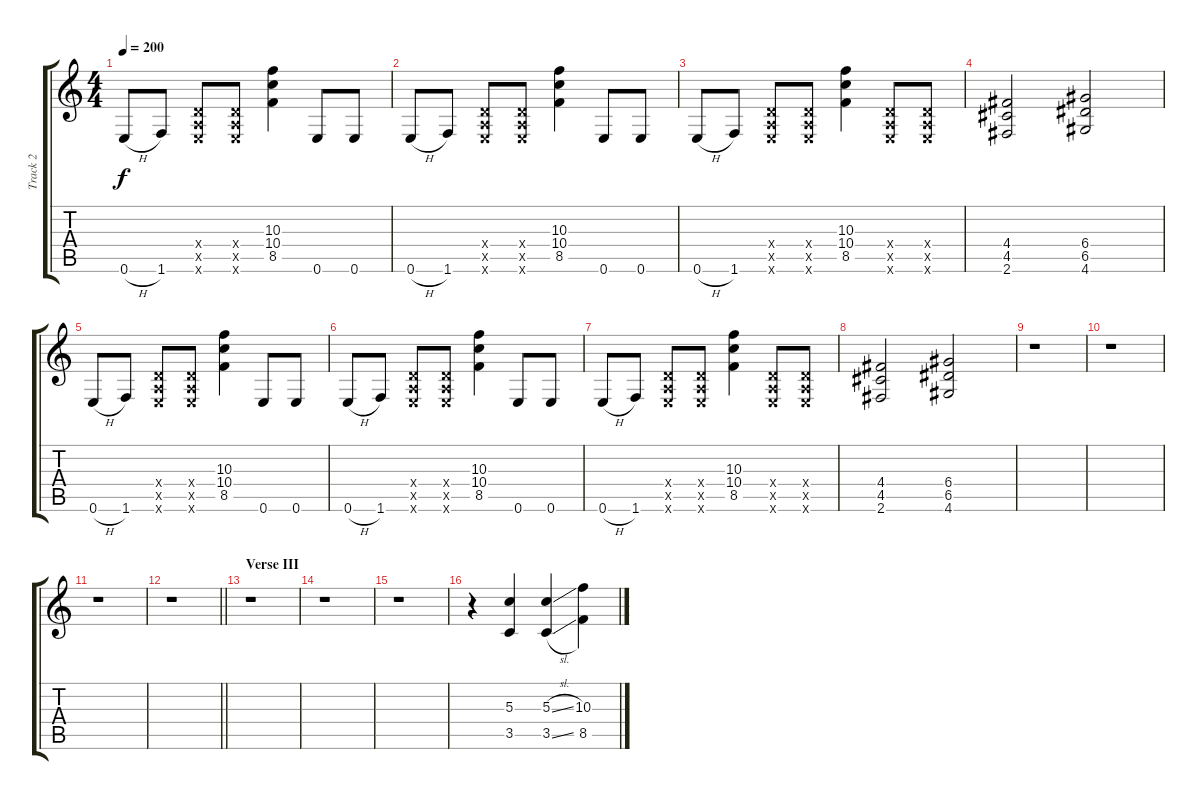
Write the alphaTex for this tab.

\track ("Track 2" "Track 2") {instrument distortionguitar}
\staff {score tabs}
\tuning (E4 B3 G3 D3 A2 E2) {hide}
\ts (4 4)
\tempo 200
\clef g2
\ks c
0.6{h}.8{dy f} 1.6.8 (0.4{x} 0.5{x} 0.6{x}).8 (0.4{x} 0.5{x} 0.6{x}).8 (10.3 10.4 8.5).4 0.6.8 0.6.8 |
0.6{h}.8 1.6.8 (0.4{x} 0.5{x} 0.6{x}).8 (0.4{x} 0.5{x} 0.6{x}).8 (10.3 10.4 8.5).4 0.6.8 0.6.8 |
0.6{h}.8 1.6.8 (0.4{x} 0.5{x} 0.6{x}).8 (0.4{x} 0.5{x} 0.6{x}).8 (10.3 10.4 8.5).4 (0.4{x} 0.5{x} 0.6{x}).8 (0.4{x} 0.5{x} 0.6{x}).8 |
(4.4 4.5 2.6).2 (6.4 6.5 4.6).2 |
0.6{h}.8 1.6.8 (0.4{x} 0.5{x} 0.6{x}).8 (0.4{x} 0.5{x} 0.6{x}).8 (10.3 10.4 8.5).4 0.6.8 0.6.8 |
0.6{h}.8 1.6.8 (0.4{x} 0.5{x} 0.6{x}).8 (0.4{x} 0.5{x} 0.6{x}).8 (10.3 10.4 8.5).4 0.6.8 0.6.8 |
0.6{h}.8 1.6.8 (0.4{x} 0.5{x} 0.6{x}).8 (0.4{x} 0.5{x} 0.6{x}).8 (10.3 10.4 8.5).4 (0.4{x} 0.5{x} 0.6{x}).8 (0.4{x} 0.5{x} 0.6{x}).8 |
(4.4 4.5 2.6).2 (6.4 6.5 4.6).2 |
r.1 |
r.1 |
r.1 |
\barLineRight lightlight
r.1 |
\section ("" "Verse III")
r.1 |
r.1 |
r.1 |
r.4 (5.3 3.5).4 (5.3{sl} 3.5{sl}).4 (10.3 8.5).4
